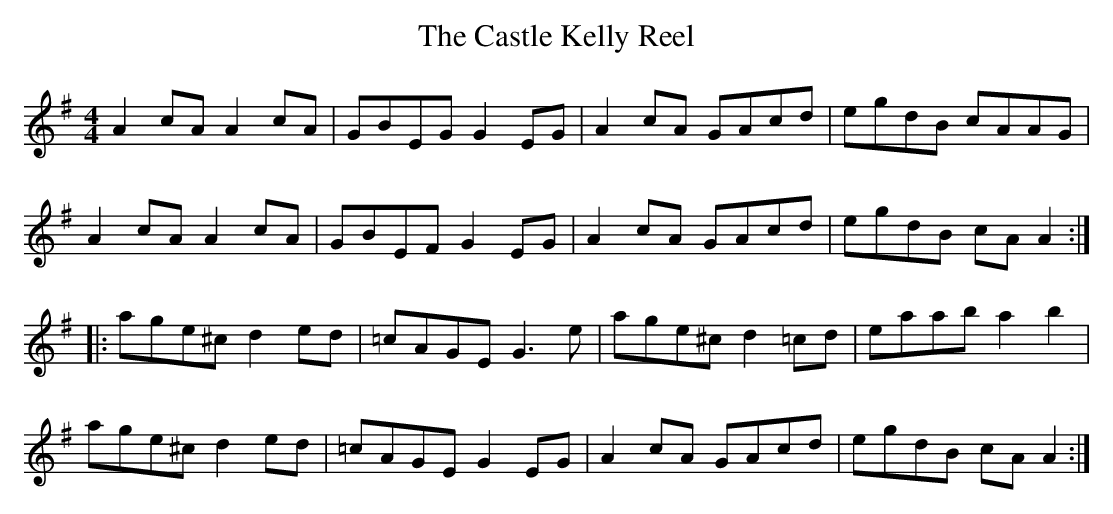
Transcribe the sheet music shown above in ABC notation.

X:1
T:The Castle Kelly Reel
M:4/4
K:ADor
L:1/8
A2 cA A2 cA|GBEG G2 EG|A2 cA GAcd|egdB cAAG|
A2 cA A2 cA|GBEF G2 EG|A2 cA GAcd|egdB cA A2 :|
|: age^c d2 ed|=cAGE G3 e|age^c d2 =cd|eaab a2 b2|
age^c d2 ed|=cAGE G2 EG|A2 cA GAcd|egdB cA A2 :|
